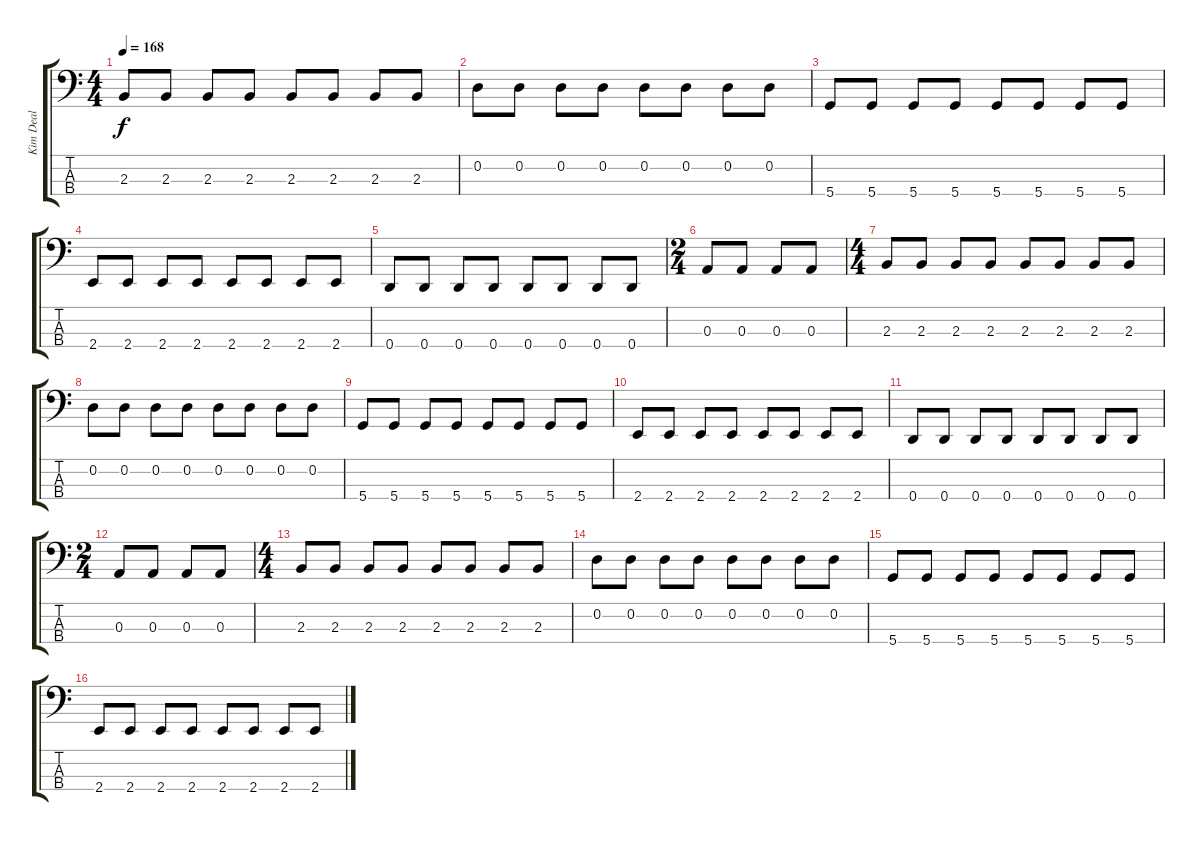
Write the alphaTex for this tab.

\track ("Kim Deal" "Kim Deal") {instrument electricbasspick}
\staff {score tabs}
\tuning (G2 D2 A1 D1) {hide}
\ts (4 4)
\tempo 168
\clef f4
\ks c
2.3.8{dy f} 2.3.8 2.3.8 2.3.8 2.3.8 2.3.8 2.3.8 2.3.8 |
0.2.8 0.2.8 0.2.8 0.2.8 0.2.8 0.2.8 0.2.8 0.2.8 |
5.4.8 5.4.8 5.4.8 5.4.8 5.4.8 5.4.8 5.4.8 5.4.8 |
2.4.8 2.4.8 2.4.8 2.4.8 2.4.8 2.4.8 2.4.8 2.4.8 |
0.4.8 0.4.8 0.4.8 0.4.8 0.4.8 0.4.8 0.4.8 0.4.8 |
\ts (2 4)
0.3.8 0.3.8 0.3.8 0.3.8 |
\ts (4 4)
2.3.8 2.3.8 2.3.8 2.3.8 2.3.8 2.3.8 2.3.8 2.3.8 |
0.2.8 0.2.8 0.2.8 0.2.8 0.2.8 0.2.8 0.2.8 0.2.8 |
5.4.8 5.4.8 5.4.8 5.4.8 5.4.8 5.4.8 5.4.8 5.4.8 |
2.4.8 2.4.8 2.4.8 2.4.8 2.4.8 2.4.8 2.4.8 2.4.8 |
0.4.8 0.4.8 0.4.8 0.4.8 0.4.8 0.4.8 0.4.8 0.4.8 |
\ts (2 4)
0.3.8 0.3.8 0.3.8 0.3.8 |
\ts (4 4)
2.3.8 2.3.8 2.3.8 2.3.8 2.3.8 2.3.8 2.3.8 2.3.8 |
0.2.8 0.2.8 0.2.8 0.2.8 0.2.8 0.2.8 0.2.8 0.2.8 |
5.4.8 5.4.8 5.4.8 5.4.8 5.4.8 5.4.8 5.4.8 5.4.8 |
2.4.8 2.4.8 2.4.8 2.4.8 2.4.8 2.4.8 2.4.8 2.4.8
